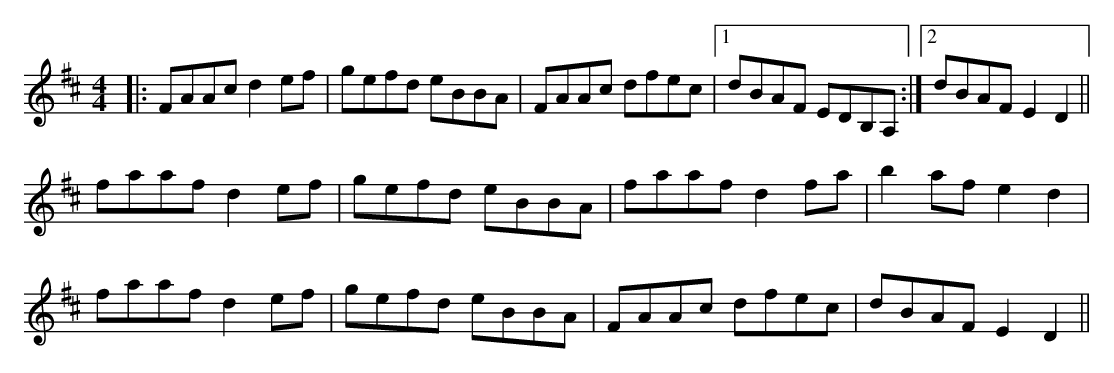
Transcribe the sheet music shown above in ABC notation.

X:1
M:4/4
K:D
|:FAAc d2ef|gefd eBBA|FAAc dfec|1 dBAF EDB,A,:|2 dBAF E2D2||
faaf d2ef|gefd eBBA|faaf d2 fa|b2afe2d2|
faaf d2ef|gefd eBBA|FAAc dfec|dBAF E2D2||
